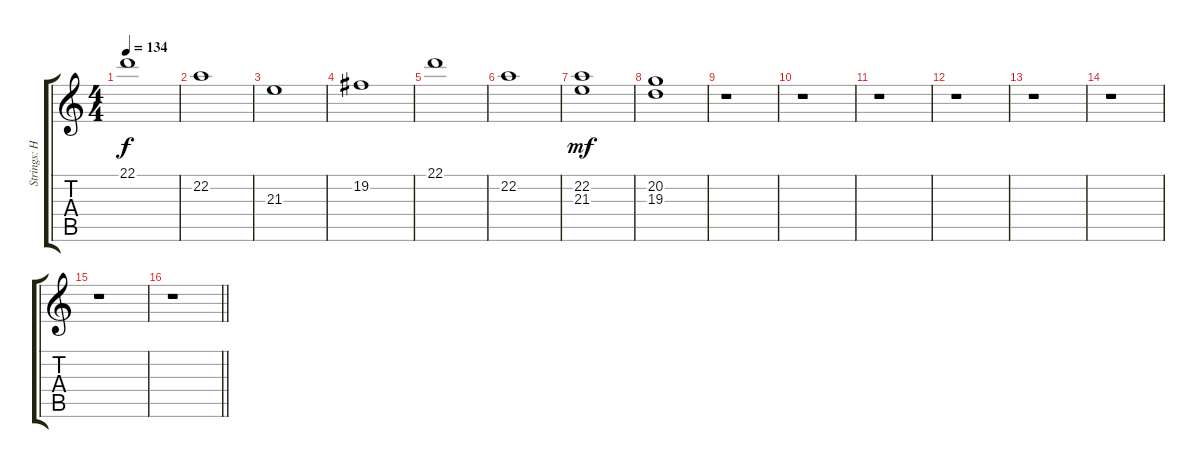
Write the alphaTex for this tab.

\track ("Strings: Holly" "Strings: H") {instrument stringensemble1}
\staff {score tabs}
\tuning (E4 B3 G3 D3 A2 E2) {hide}
\ts (4 4)
\tempo 134
\clef g2
\ks c
22.1.1{dy f} |
22.2.1 |
21.3.1 |
19.2.1 |
22.1.1 |
22.2.1 |
(22.2 21.3).1{dy mf} |
(20.2 19.3).1 |
r.1 |
r.1 |
r.1 |
r.1 |
r.1 |
r.1 |
r.1 |
\barLineRight lightlight
r.1
